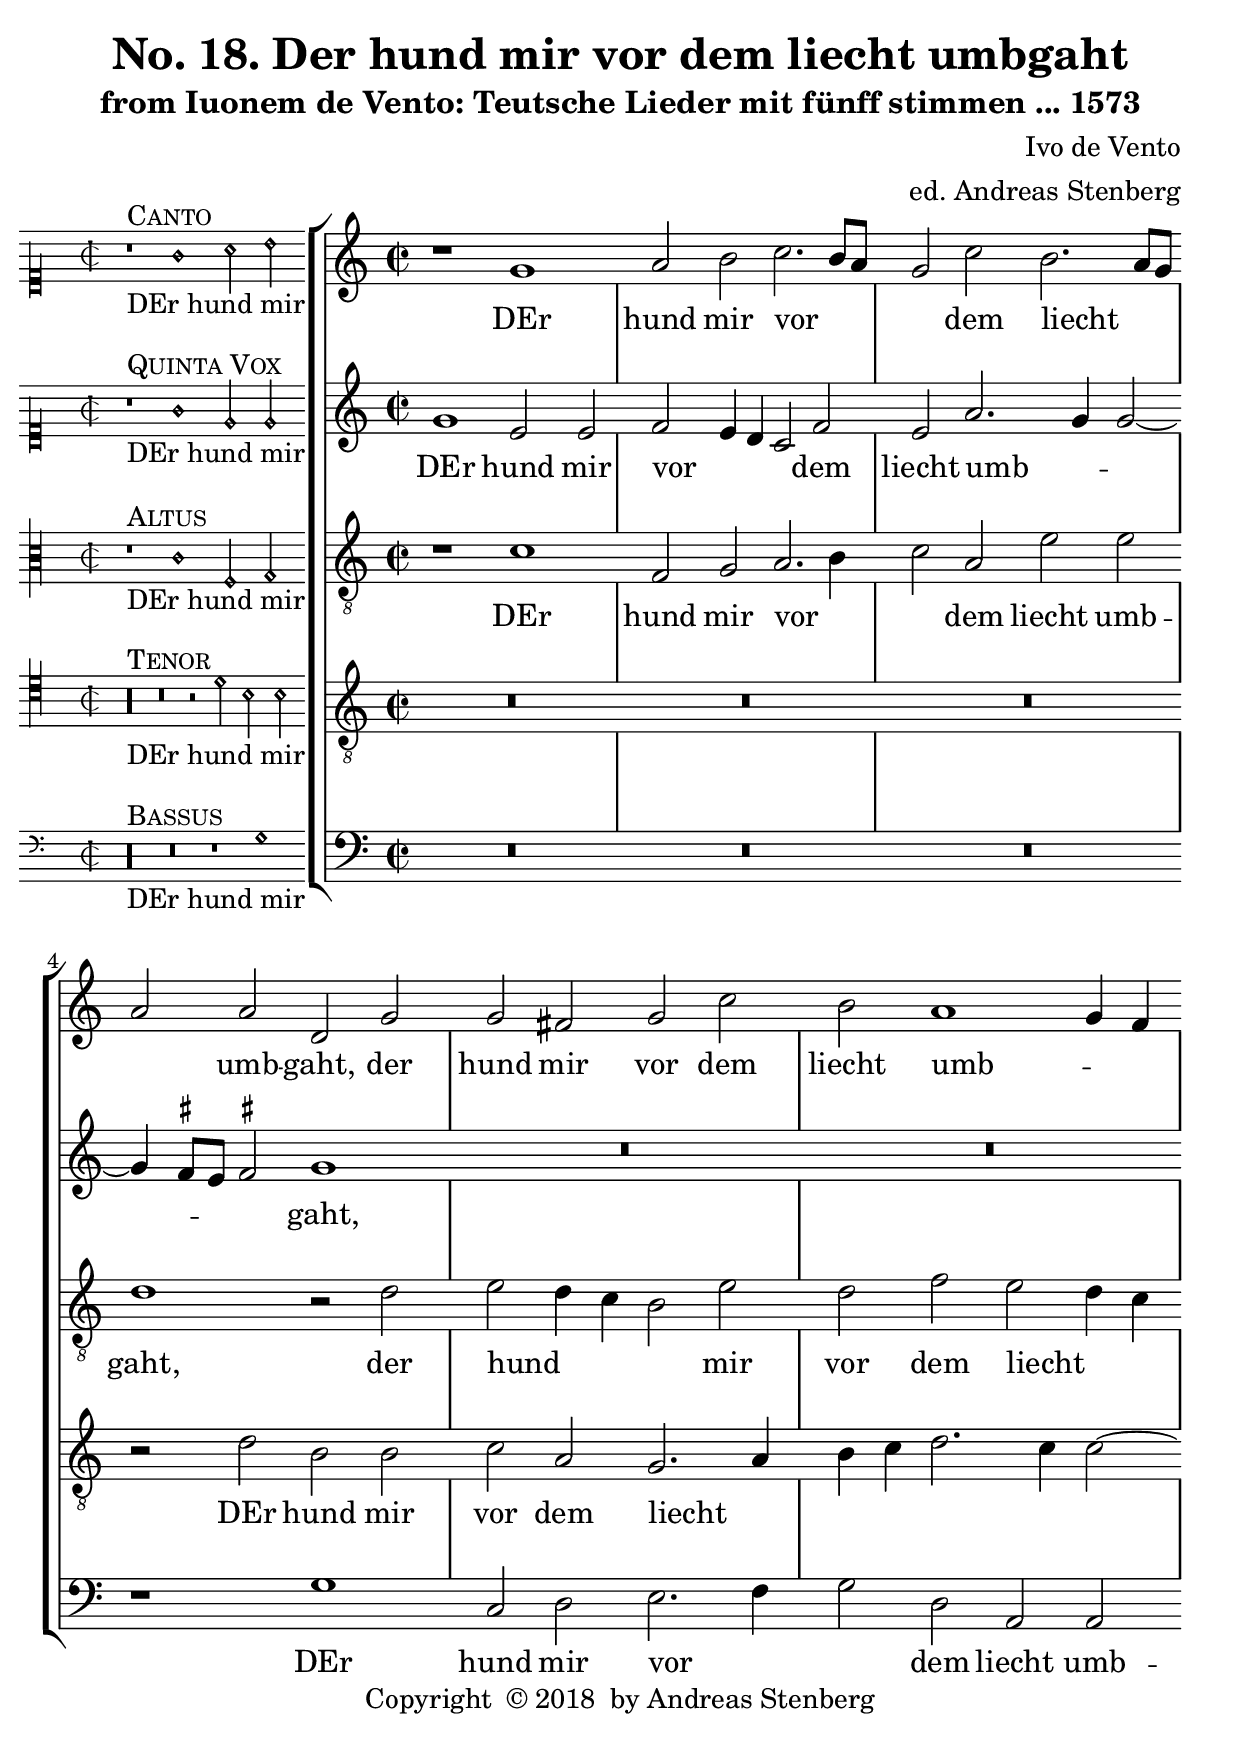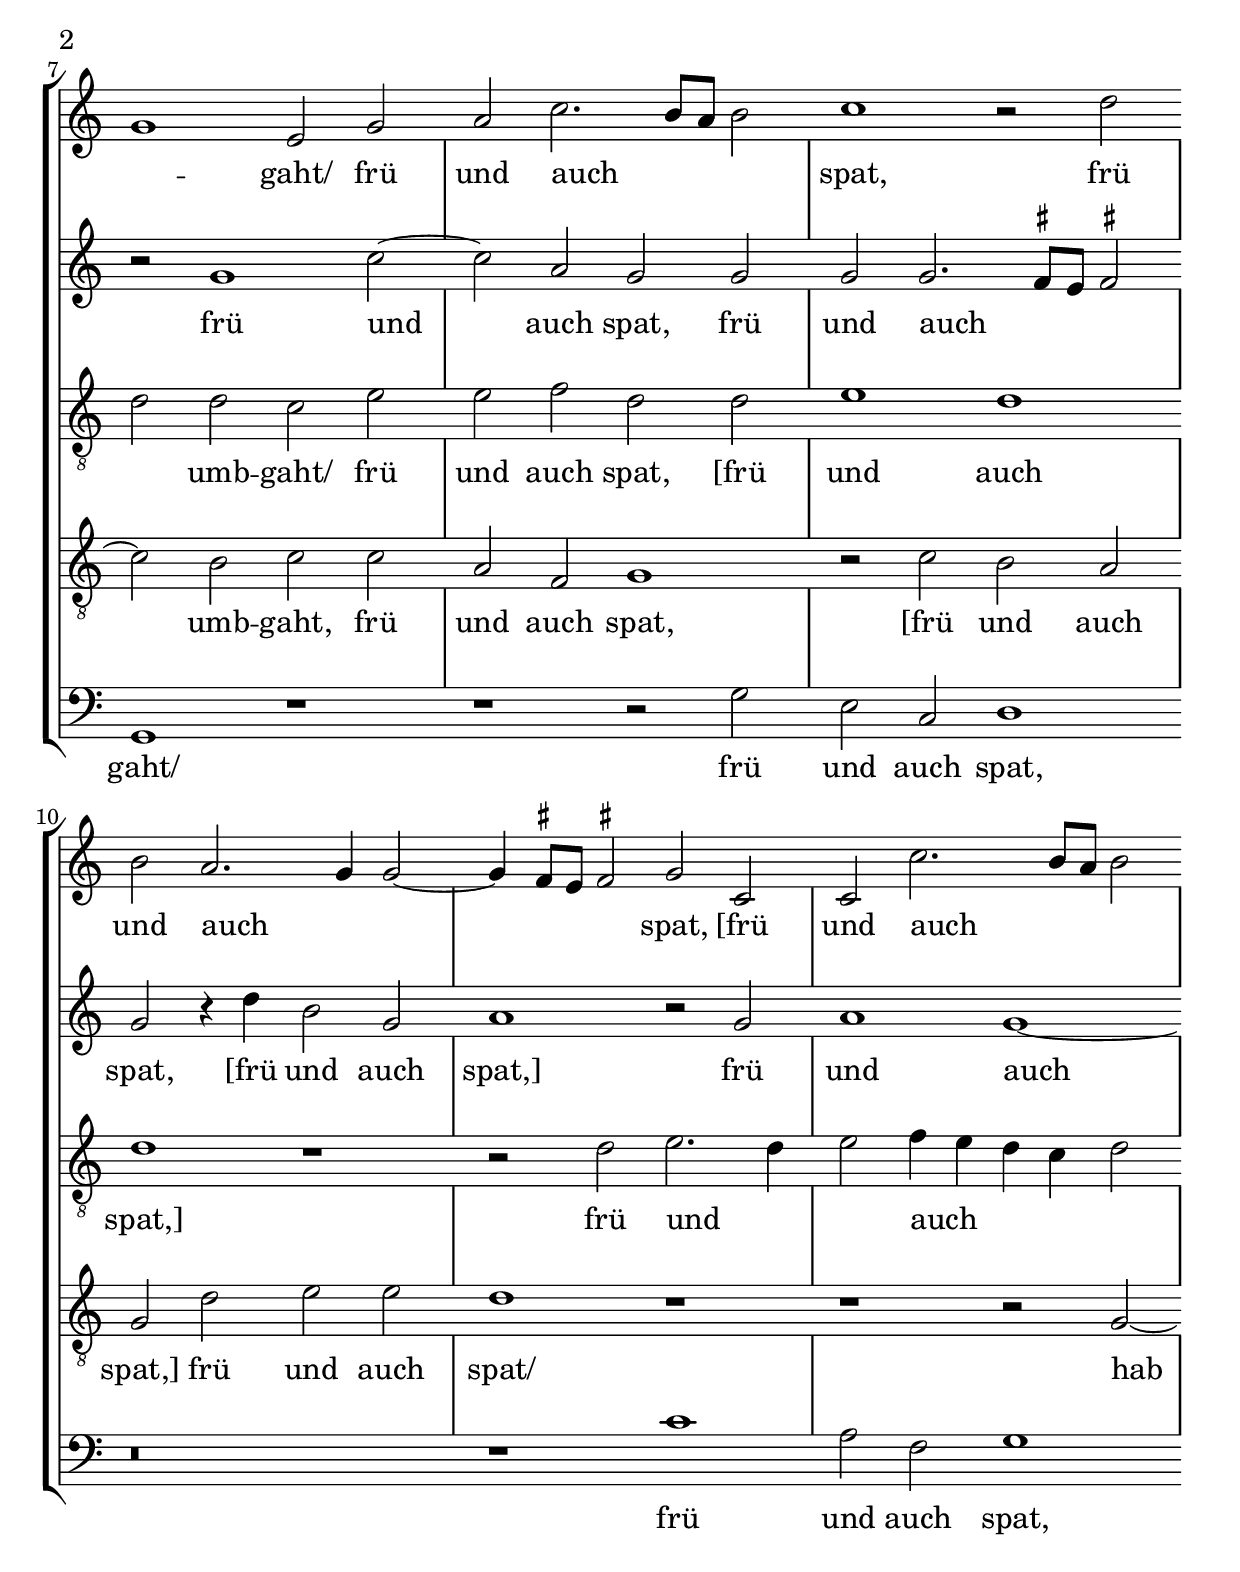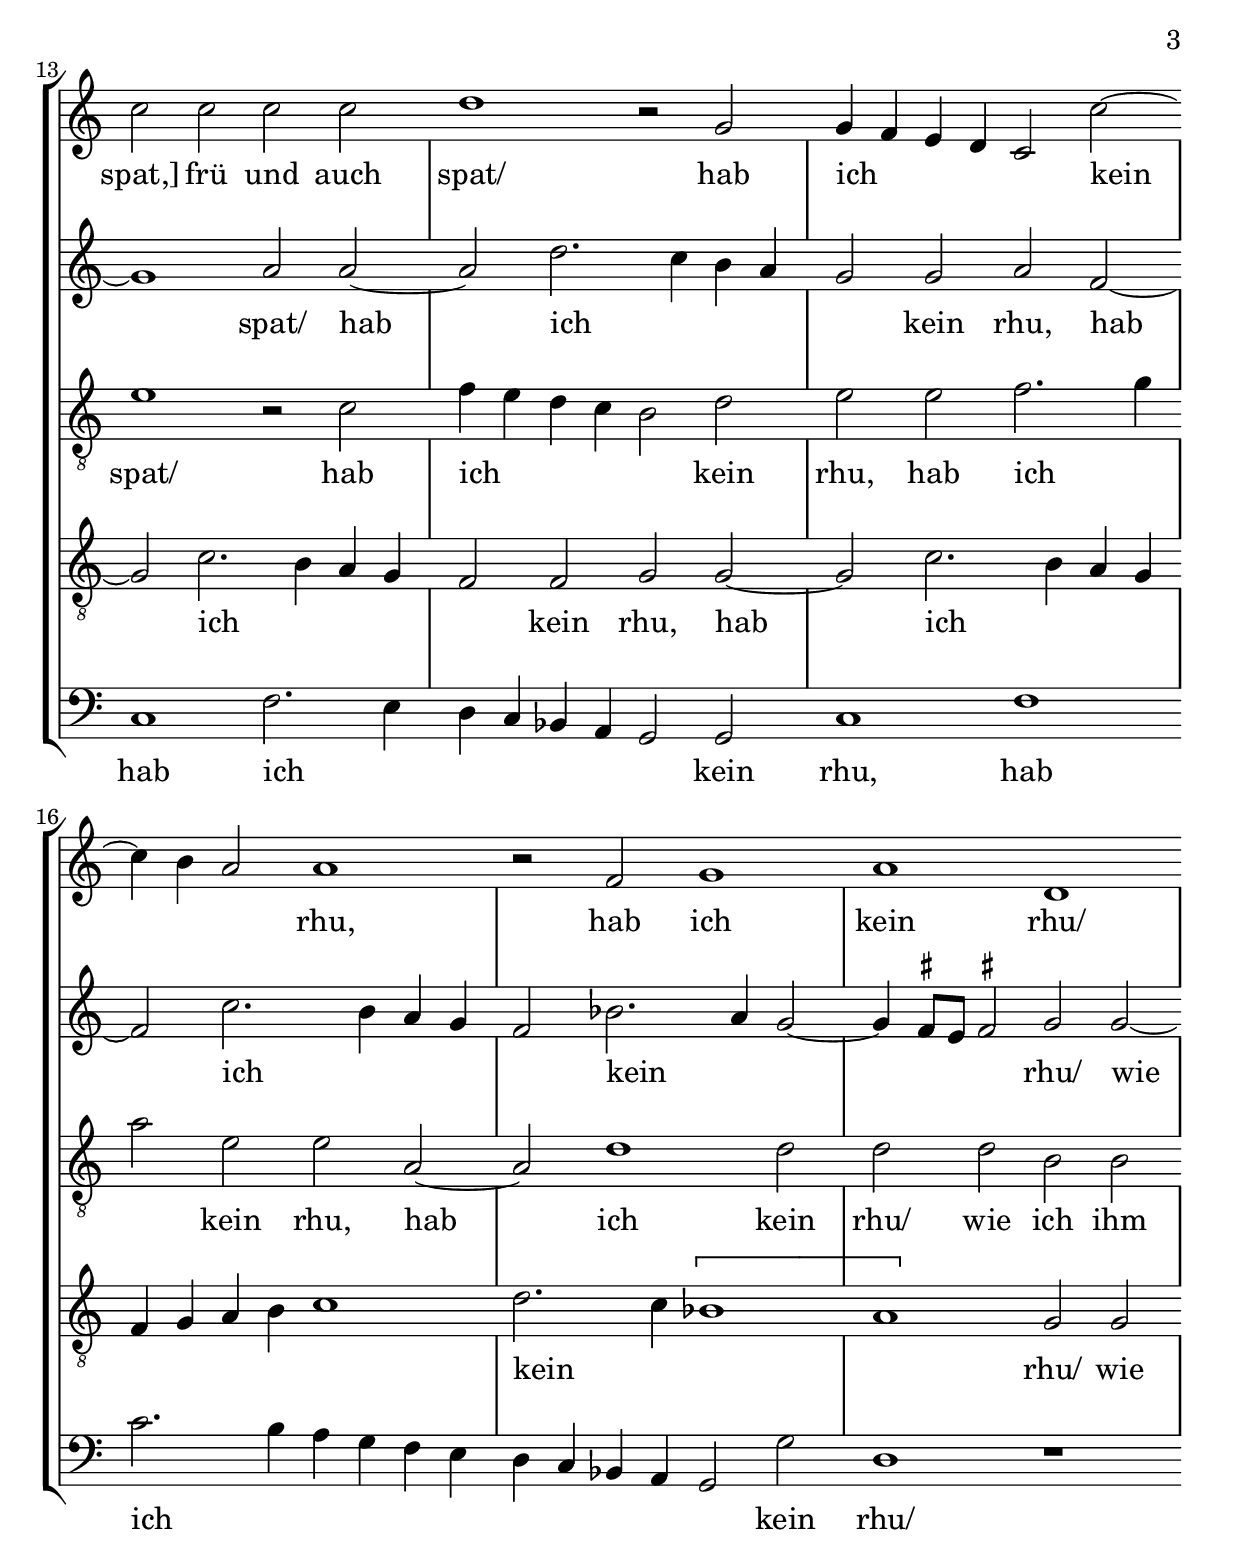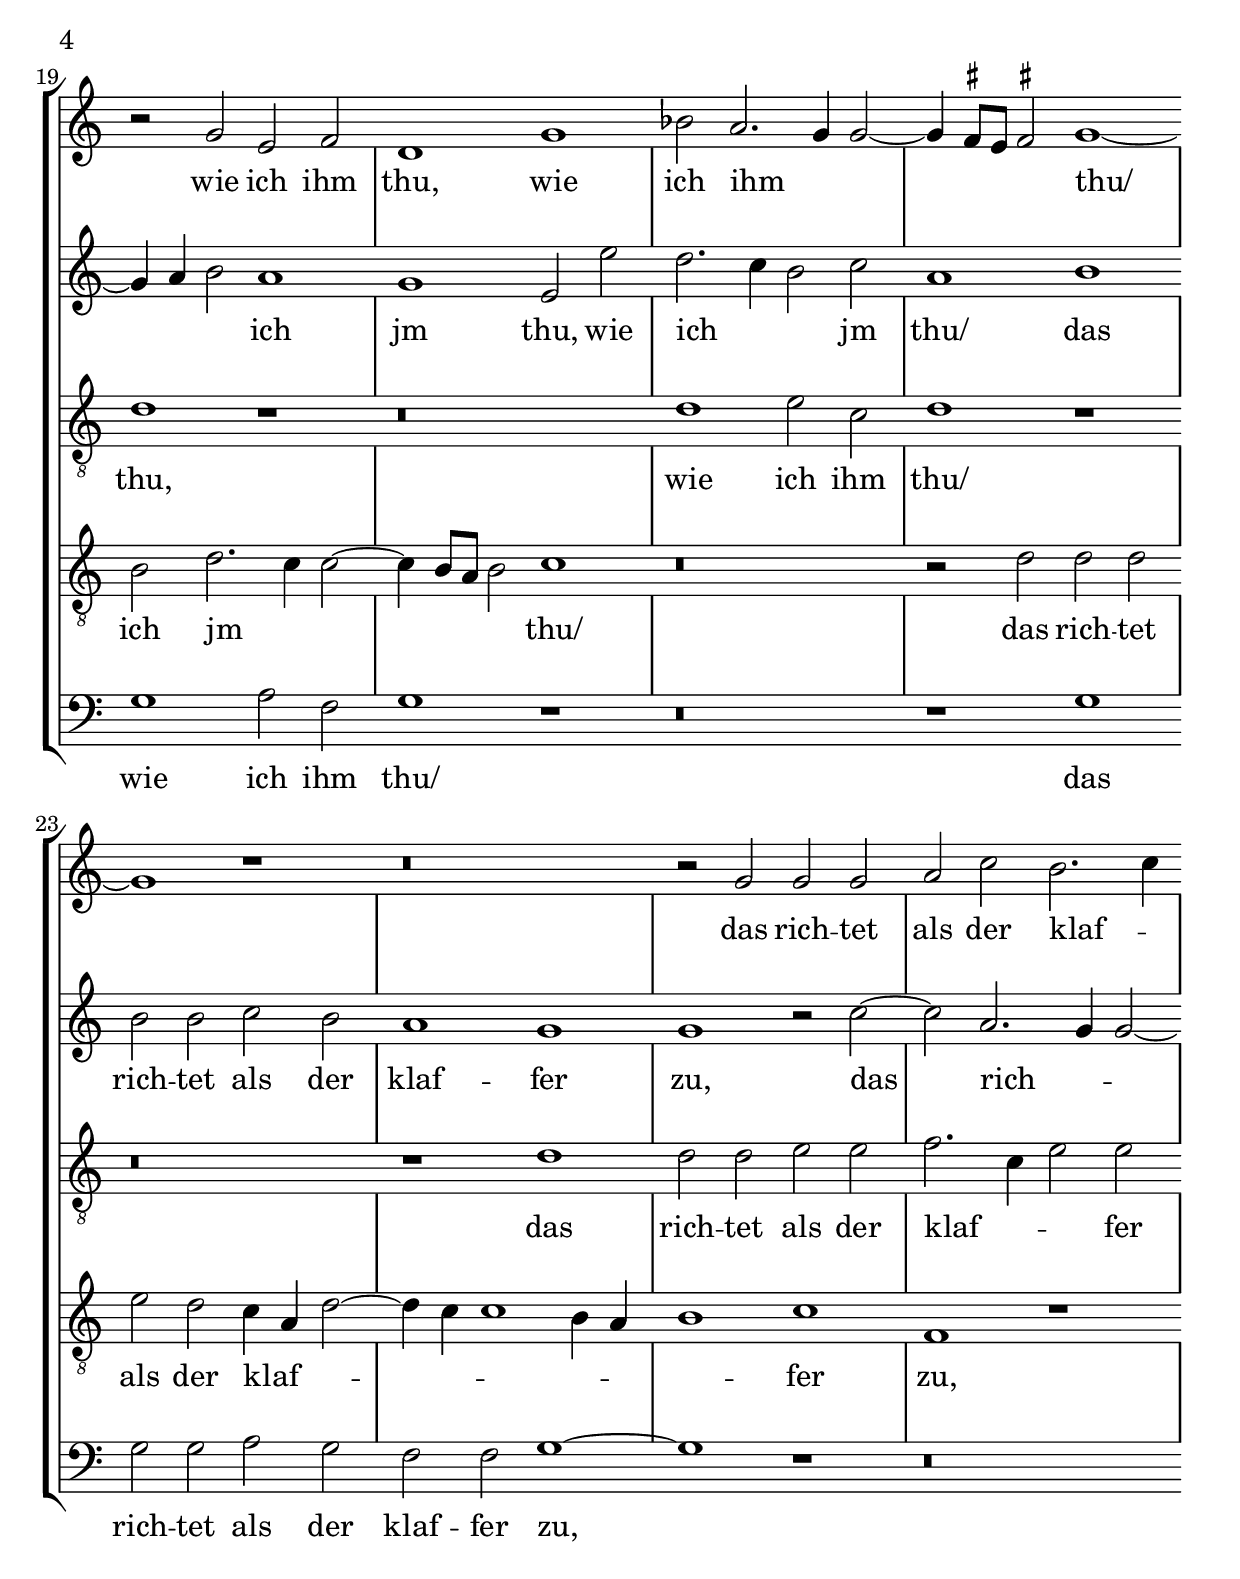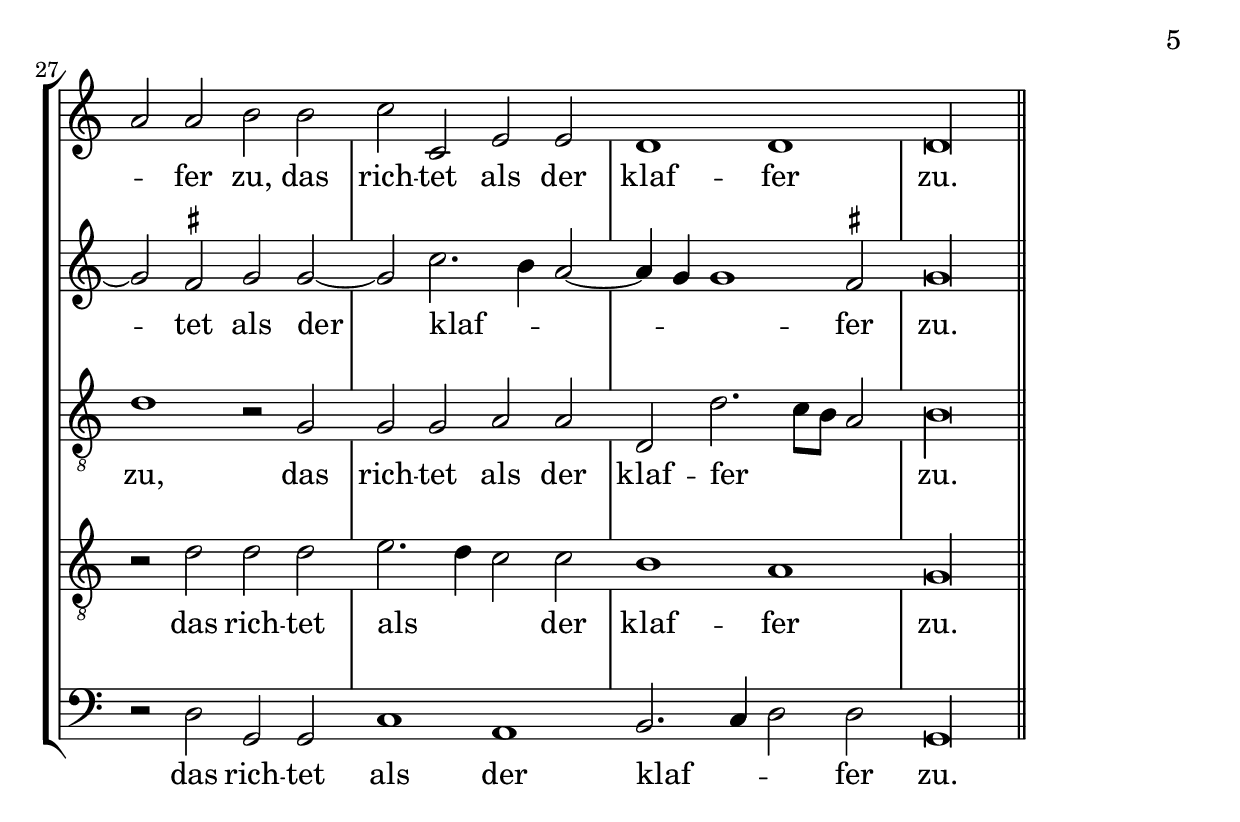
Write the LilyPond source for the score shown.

\version "2.18.0"
\include "deutsch.ly"
ficta = \once \set suggestAccidentals =##t
#(append! supported-clefs '(("mensural-f3" . ("clefs.mensural.f" 0 0))))
#(set-global-staff-size 24)
\header {
  title = "No. 18. Der hund mir vor dem liecht umbgaht"
  subtitle = "from Iuonem de Vento: Teutsche Lieder mit fünff stimmen ... 1573"
  composer = "Ivo de Vento"
  arranger = "ed. Andreas Stenberg"
  poet = ""
  meter =""
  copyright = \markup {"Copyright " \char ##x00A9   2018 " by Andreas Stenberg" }
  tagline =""
}
global = {
  \key c \major
}

sopMusic = \relative c'' {

  \set Score.tempoHideNote = ##t
  \tempo 2 = 86
  \time 2/2
  \set Timing.measureLength = #(ly:make-moment 4/2)
  \override Staff.BarLine.transparent = ##t
  r1 g1
  a2 h2 c2.\melisma h8 a8
  g2\melismaEnd c2 h2.\melisma a8 g8
  a2\melismaEnd a2 d,2 g2 
  g2 fis2 					%% end of first line in orig.
  g2 c2
  h2 a1\melisma g4 f4 
  g1\melismaEnd e2 g2 
  a2 c2.\melisma h8 a8 h2\melismaEnd
  c1 r2 d2					%% end of second line
  h2 a2.\melisma g4 g2~
  g4 \ficta fis8 e8 \ficta fis!2\melismaEnd g2 c,2
  c2 c'2.\melisma h8 a8 h2\melismaEnd
  c2 c2 c2 c2
  d1 r2 g,2
  g4\melisma f4 e4 d4				%% end of third line
  c2\melismaEnd c'2~\melisma 
  c4 h4 a2\melismaEnd a1 
  r2 f2 g1
  a1 d,1
  r2 g2 e2 f2
  d1 g1
  b2 a2.\melisma g4 g2~
  g4 \ficta fis8 e8 \ficta fis!2\melismaEnd			%5 end of fourth line
  g1~
  g1 r1
  r\breve
  r2 g2 g2 g2
  a2 c2 h2.\melisma c4
  a2\melismaEnd a2 h2 h2
  c2 c,2 e2 e2
  d1 d1
  \cadenzaOn
  d\longa
  \revert Staff.BarLine.transparent
  \bar "||"
}
sopWords = \lyricmode {
  DEr hund mir vor dem liecht umb -- gaht,
  der hund mir vor dem liecht umb -- gaht/
  frü und auch spat,
  frü und auch spat,
  [frü und auch spat,]
  frü und auch spat/
  hab ich kein rhu,
  hab ich kein rhu/
  wie ich ihm thu,
  wie ich ihm thu/
  das rich -- tet als der klaf -- fer zu,
  das rich -- tet als der klaf -- fer zu.
}
altoMusic = \relative c' {
  \override Staff.BarLine.transparent = ##t
  \clef "treble_8"
  r1 c1
  f,2 g2 a2.\melisma h4
  c2\melismaEnd a2 e'2 e2
  d1 r2 d2 
  e2\melisma d4 c4 h2\melismaEnd e2					%% end of first line in orig.
  d2 f2 e2\melisma d4 c4 
  d2\melismaEnd d2 c2 e2
  e2 f2 d2 d2
  e1 d1
  d1 r1
  r2 d2									%% end of second line
  e2.\melisma d4
  e2\melismaEnd f4\melisma e4 d4 c4 d2\melismaEnd 
  e1 r2 c2 
  f4\melisma e4 d4 c4 h2\melismaEnd d2 
  e2 e2 f2.\melisma g4 
  a2\melismaEnd e2 e2 a,2~
  a2 d1 d2								%% end of third line
  d2 d2 h2 h2 
  d1 r1
  r\breve
  d1 e2 c2
  d1 r1
  r\breve
  r1 d1
  d2 d2 e2 e2
  f2.\melisma c4 e2\melismaEnd e2					%% end of fourth line
  d1 r2 g,2
  g2 g2 a2 a2
  d,2 d'2.\melisma c8 h8 a2\melismaEnd
  \cadenzaOn
  h\longa
  \revert Staff.BarLine.transparent
}
altoWords = \lyricmode {
  DEr hund mir vor dem liecht umb -- gaht,
  der hund mir vor dem liecht umb -- gaht/
  frü und auch spat,
  [frü und auch spat,]
  frü und auch spat/
  hab ich kein rhu,
  hab ich kein rhu,
  hab ich kein rhu/
  wie ich ihm thu,
  wie ich ihm thu/
  das rich -- tet als der klaf -- fer zu,
  das rich -- tet als der klaf -- fer zu.
}
tenorMusic = \relative c' {
  \clef "treble_8"
  \override Staff.BarLine.transparent = ##t
  R\breve*3
  r2 d2 h2 h2
  c2 a2 g2.\melisma a4
  h4 c4 d2. c4 c2~
  c2\melismaEnd h2 c2 c2						%% end of first line in orig.
  a2 f2 g1
  r2 c2 h2 a2
  g2 d'2 e2 e2
  d1 r1
  r1 r2 g,2~
  g2 c2.\melisma h4 a4 g4						%% end of second line
  f2\melismaEnd f2 g2 g2~
  g2 c2.\melisma h4 a4 g4
  f4 g4 a4 h4 c1\melismaEnd
  d2.\melisma c4 \[b1
  a1\]\melismaEnd g2 g2
  h2 d2.\melisma c4 c2~
  c4 h8 a8 h2\melismaEnd						%% end of third line
  c1
  r\breve
  r2 d2 d2 d2
  e2 d2 c4\melisma a4 d2~
  d4 c4 c1 h4 a4
  h1\melismaEnd c1
  f,1 r1
  r2 d'2								%% end of fourth line
  d2 d2
  e2.\melisma d4 c2\melismaEnd c2
  h1 a1
  \cadenzaOn
  g\longa
  \revert Staff.BarLine.transparent
}
tenorWords = \lyricmode {
  DEr hund mir vor dem liecht umb -- gaht,
  frü und auch spat,
  [frü und auch spat,]
  frü und auch spat/
  hab ich kein rhu,
  hab ich kein rhu/
  wie ich jm thu/
  das rich -- tet als der klaf -- fer zu,
  das rich -- tet als der klaf -- fer zu.
}
tenorIIMusic = \relative c' {
  \clef "G"
  \override Staff.BarLine.transparent = ##t
  g'1 e2 e2
  f2\melisma e4 d4 c2\melismaEnd f2
  e2 a2.\melisma g4 g2~
  g4 \ficta fis8 e8 \ficta fis!2\melismaEnd g1						%% end of first line in orig.
  R\breve*2
  r2 g1 c2~
  c2 a2 g2 g2
  g2 g2.\melisma \ficta fis8 e8 \ficta fis!2\melismaEnd 
  g2 r4 d'4 h2 g2							%% end of second line
  a1 r2 g2
  a1 g1~
  g1 a2 a2~
  a2 d2.\melisma c4 h4 a4
  g2\melismaEnd g2 a2 f2~
  f2 c'2.\melisma h4 a4 g4 
  f2\melismaEnd b2.\melisma a4 g2~
  g4 \ficta fis8 e8 \ficta fis!2\melismaEnd						%% end of third line
  g2 g2~\melisma
  g4 a4 h2\melismaEnd a1
  g1 e2 e'2
  d2.\melisma c4 h2\melismaEnd c2
  a1 h1
  h2 h2 c2 h2
  a1 g1
  g1									%% end of fourth line
  r2 c2~
  c2 a2.\melisma g4 g2~
  g2\melismaEnd \ficta fis2 g2 g2~
  g2 c2.\melisma h4 a2~
  a4 g4 g1\melismaEnd \ficta fis2
  \cadenzaOn
  g\longa
  \revert Staff.BarLine.transparent
}
tenorIIWords = \lyricmode {
  DEr hund mir vor dem liecht umb -- gaht,
  frü und auch spat,
  frü und auch spat,
  [frü und auch spat,]
  frü und auch spat/
  hab ich kein rhu,
  hab ich kein rhu/
  wie ich jm thu,
  wie ich jm thu/
  das rich -- tet als der klaf -- fer zu,
  das rich -- tet als der klaf -- fer zu.
}
bassMusic = \relative c {
  \override Staff.BarLine.transparent = ##t
  R\breve*3
  r1 g'1
  c,2 d2 e2.\melisma f4
  g2\melismaEnd d2 a2 a2
  g1 r1
  r1 r2 g'2								%% end of first line in orig.
  e2 c2 d1
  r\breve
  r1 c'1
  a2 f2 g1
  c,1 f2.\melisma e4 
  d4 c4 b4 a4 g2\melismaEnd g2						%% end of second line
  c1 f1
  c'2.\melisma h4 a4 g4 f4 e4 
  d4 c4 b4 a4 g2\melismaEnd g'2
  d1 r1
  g1 a2 f2
  g1 r1
  r\breve
  r1 g1									%% end of third line
  g2 g2 a2 g2
  f2 f2 g1~
  g1 r1
  r\breve
  r2 d2 g,2 g2
  c1 a1
  h2.\melisma c4 d2\melismaEnd d2
  \cadenzaOn
  g,\longa
  \revert Staff.BarLine.transparent
}
bassWords = \lyricmode {
  DEr hund mir vor dem liecht umb -- gaht/
  frü und auch spat,
  frü und auch spat,
  hab ich kein rhu,
  hab ich kein rhu/
  wie ich ihm thu/
  das rich -- tet als der klaf -- fer zu,
  das rich -- tet als der klaf -- fer zu.
}
incipitDiscantus = \markup {
  \score {
    {
      %      \set Staff.instrumentName = #"Tenor "
      \override NoteHead.style = #'neomensural
      \override Rest.style = #'neomensural
      \override Staff.TimeSignature.style = #'mensural
      \cadenzaOn
      \clef "petrucci-c1"
      \key c \major
      \time 2/2

      r1 ^\markup { \smallCaps"Canto"} _"DEr hund mir"
      g'1 a'2 h'2
    }
    \layout {
      \context {
        \Voice
        \remove "Ligature_bracket_engraver"
        \consists "Mensural_ligature_engraver"
      }
      line-width = 4.5\cm
    }
  }
}


incipitAltus = \markup {
  \score {
    {
      %      \set Staff.instrumentName = #"Tenor "
      \override NoteHead.style = #'neomensural
      \override Rest.style = #'neomensural
      \override Staff.TimeSignature.style = #'mensural
      \cadenzaOn
      \clef "petrucci-c3"
      \key c \major
      \time 2/2
      r1^\markup \smallCaps"Altus"_"DEr hund mir"
      c'1 f2 g2
    }
    \layout {
      \context {
        \Voice
        \remove "Ligature_bracket_engraver"
        \consists "Mensural_ligature_engraver"
      }
      line-width = 4.5\cm
    }
  }
}


incipitTenor = \markup {
  \score {
    {
      %      \set Staff.instrumentName = #"Tenor "
      \override NoteHead.style = #'neomensural
      \override Rest.style = #'neomensural
      \override Staff.TimeSignature.style = #'mensural
      \cadenzaOn
      \clef "petrucci-c4"
      \key c \major
      \time 2/2
      r\longa ^\markup \smallCaps"Tenor" _"DEr hund mir"
      r\breve r2 d'2 h2 h2
    }
    \layout {
      \context {
        \Voice
        \remove "Ligature_bracket_engraver"
        \consists "Mensural_ligature_engraver"
      }
      line-width = 5.0\cm
    }
  }
}
incipitTenorII = \markup {
  \score {
    {
      %      \set Staff.instrumentName = #"Tenor "
      \override NoteHead.style = #'neomensural
      \override Rest.style = #'neomensural
      \override Staff.TimeSignature.style = #'mensural
      \cadenzaOn
      \clef "petrucci-c1"
      \key c \major
      \time 2/2
      r1 ^\markup \smallCaps"Quinta Vox" _"DEr hund mir"
      g'1 e'2 e'2
    }
    \layout {
      \context {
        \Voice
        \remove "Ligature_bracket_engraver"
        \consists "Mensural_ligature_engraver"
      }
      line-width = 5.0\cm
    }
  }
}

incipitBassus = \markup {
  \score {
    {
      %      \set Staff.instrumentName = #"Tenor "
      \override NoteHead.style = #'neomensural
      \override Rest.style = #'neomensural
      \override Staff.TimeSignature.style = #'mensural
      \cadenzaOn
      \clef "mensural-f"
      \key c \major
      \time 2/2
      r\longa^\markup \smallCaps"Bassus"_"DEr hund mir"
      r\breve r1 g1
    }
    \layout {
      \context {
        \Voice
        \remove "Ligature_bracket_engraver"
        \consists "Mensural_ligature_engraver"
      }
      line-width = 4.5\cm
    }
  }
}

%% for print
\score {
  <<
    \new StaffGroup \with {
      \override VerticalAxisGroup.staff-staff-spacing = #'((basic-distance . 12))
    } <<
      \new Staff = treble <<
        \set Staff.instrumentName = \incipitDiscantus
        \new Voice = "sopranos" {
          \set  Staff.midiInstrument ="choir aahs"
          %	\voiceOne
          << \global \sopMusic >>
        }
      >>
      \new Lyrics = sopranos { s1 }

      \new Staff = tenorsII <<
        \set Staff.instrumentName = \incipitTenorII

        \clef "treble"
        \new Voice = "tenorsII" {
          \set  Staff.midiInstrument ="choir aahs"
          %	\voiceOne
          << \global \tenorIIMusic >>
        }
      >>
      \new Lyrics = "tenorsII" { s1 }

      \new Staff = "medius" <<
        \set Staff.instrumentName = \incipitAltus

        \new Voice = "altos" {
          %	\voiceTwo
          \set  Staff.midiInstrument ="choir aahs"
          << \global \altoMusic >>
        }
      >>

      \new Lyrics = "altos" { s1 }
      \new Staff = tenors <<
        \set Staff.instrumentName = \incipitTenor

        \clef "treble"
        \new Voice = "tenors" {
          \set  Staff.midiInstrument ="choir aahs"
          %	\voiceOne
          << \global \tenorMusic >>
        }
      >>
      \new Lyrics = "tenors" { s1 }
      
      \new Staff ="basses" {
        \set Staff.instrumentName = \incipitBassus

        \new Voice = "basses" {
          \set  Staff.midiInstrument ="choir aahs"
          \clef "bass"
          %	\voiceTwo
          << \global \bassMusic >>
        }
      }
    >>
    \new Lyrics = basses { s1 }

    \context Lyrics = sopranos \lyricsto sopranos \sopWords
    \context Lyrics = altos \lyricsto altos \altoWords
    \context Lyrics = tenors \lyricsto tenors \tenorWords
    \context Lyrics = tenorsII \lyricsto tenorsII \tenorIIWords
    \context Lyrics = basses \lyricsto basses \bassWords
  >>
  \layout {
    \context {
      \Score
      % no bars in staves
      %      \override BarLine.transparent = ##t

    }
    % the next three instructions keep the lyrics between the bar lines
    \context {
      \Lyrics
      \consists "Bar_engraver"
      \override BarLine.transparent = ##t
    }
    \context {
      \StaffGroup
      \consists "Separating_line_group_engraver"
    }
    \context {
      \Voice
      % no slurs
      \override Slur.transparent = ##t
      % Comment in the below "\remove" command to allow line
      % breaking also at those barlines where a note overlaps
      % into the next bar.  The command is commented out in this
      % short example score, but especially for large scores, you
      % will typically yield better line breaking and thus improve
      % overall spacing if you comment in the following command.
      %\remove "Forbid_line_break_engraver"
    }
    indent = 4.5\cm
  }

}
%% for midi
\score {
  <<
    \new StaffGroup \with {
      \override VerticalAxisGroup.staff-staff-spacing = #'((basic-distance . 12))
    } <<
      \new Staff = treble <<
        \set Staff.instrumentName = \incipitDiscantus
        \new Voice = "sopranos" {
          \set  Staff.midiInstrument ="choir aahs"
          %	\voiceOne
          << \global \sopMusic >>
        }
      >>
      \new Lyrics = sopranos { s1 }

      \new Staff = "medius" <<
        \set Staff.instrumentName = \incipitAltus

        \new Voice = "altos" {
          %	\voiceTwo
          \set  Staff.midiInstrument ="choir aahs"
          << \global \altoMusic >>
        }
      >>

      \new Lyrics = "altos" { s1 }
      \new Staff = tenors <<
        \set Staff.instrumentName = \incipitTenor

        \clef "treble"
        \new Voice = "tenors" {
          \set  Staff.midiInstrument ="choir aahs"
          %	\voiceOne
          << \global \tenorMusic >>
        }
      >>
      \new Lyrics = "tenors" { s1 }

      \new Staff = tenorsII <<
        \set Staff.instrumentName = \incipitTenorII

        \clef "treble"
        \new Voice = "tenorsII" {
          \set  Staff.midiInstrument ="choir aahs"
          %	\voiceOne
          << \global \tenorIIMusic >>
        }
      >>
      \new Lyrics = "tenorsII" { s1 }

      \new Staff ="basses" {
        \set Staff.instrumentName = \incipitBassus

        \new Voice = "basses" {
          \set  Staff.midiInstrument ="choir aahs"
          \clef "bass"
          %	\voiceTwo
          << \global \bassMusic >>
        }
      }
    >>
    \new Lyrics = basses { s1 }

    \context Lyrics = sopranos \lyricsto sopranos \sopWords
    \context Lyrics = altos \lyricsto altos \altoWords
    \context Lyrics = tenors \lyricsto tenors \tenorWords
    \context Lyrics = tenorsII \lyricsto tenorsII \tenorIIWords
    \context Lyrics = basses \lyricsto basses \bassWords
  >>

  \midi {}
}
\paper {
  ragged-bottom = ##t
  ragged-last-bottom = ##t
  ragged-last = ##t
}

%{
convert-ly.py (GNU LilyPond) 2.18.2  convert-ly.py: Processing `'...
Applying conversion: 2.15.7, 2.15.9, 2.15.10, 2.15.16, 2.15.17,
2.15.18, 2.15.19, 2.15.20, 2.15.25, 2.15.32, 2.15.39, 2.15.40,
2.15.42, 2.15.43, 2.16.0, 2.17.0, 2.17.4, 2.17.5, 2.17.6, 2.17.11,
2.17.14, 2.17.15, 2.17.18, 2.17.19, 2.17.20, 2.17.25, 2.17.27,
2.17.29, 2.17.97, 2.18.0
%}
